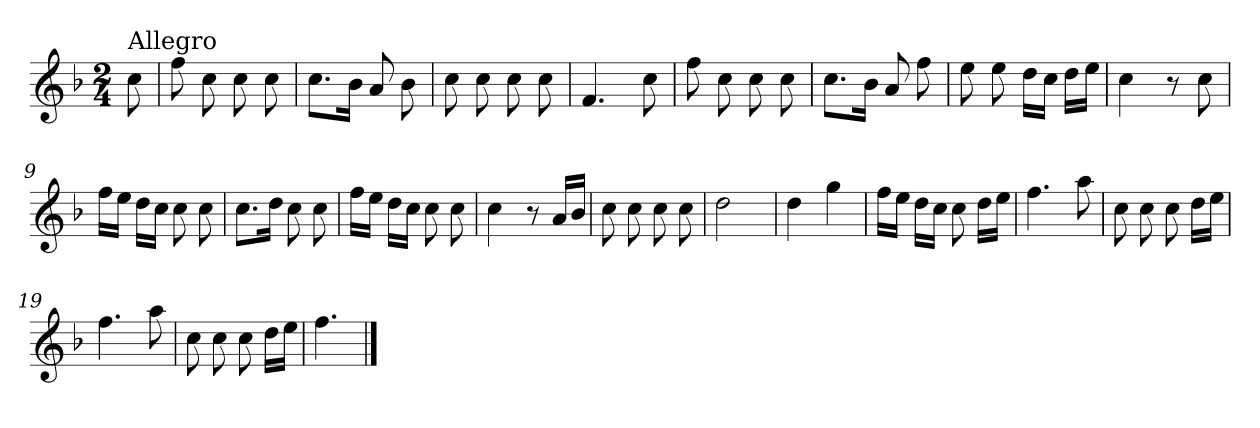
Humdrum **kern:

**kern
*part1
*staff1
*clefG2
*k[b-]
*F:
*M2/4
=
!LO:TX:a:t=Allegro
8cc\
=1
8ff\
8cc\
8cc\
8cc\
=2
8.cc\L
16b-\Jk
8a/
8b-\
=3
8cc\
8cc\
8cc\
8cc\
=4
4.f/
8cc\
=5
8ff\
8cc\
8cc\
8cc\
=6
8.cc\L
16b-\Jk
8a/
8ff\
=7
8ee\
8ee\
16dd\LL
16cc\JJ
16dd\LL
16ee\JJ
!!LO:LB:g=z
=8
4cc\
8r
8cc\
=9
16ff\LL
16ee\JJ
16dd\LL
16cc\JJ
8cc\
8cc\
=10
8.cc\L
16dd\Jk
8cc\
8cc\
=11
16ff\LL
16ee\JJ
16dd\LL
16cc\JJ
8cc\
8cc\
=12
4cc\
8r
16a/LL
16b-/JJ
=13
8cc\
8cc\
8cc\
8cc\
=14
2dd\
=15
4dd\
4gg\
!!LO:LB:g=z
=16
16ff\LL
16ee\JJ
16dd\LL
16cc\JJ
8cc\
16dd\LL
16ee\JJ
=17
4.ff\
8aa\
=18
8cc\
8cc\
8cc\
16dd\LL
16ee\JJ
=19
4.ff\
8aa\
=20
8cc\
8cc\
8cc\
16dd\LL
16ee\JJ
=21
4.ff\
==
*-
